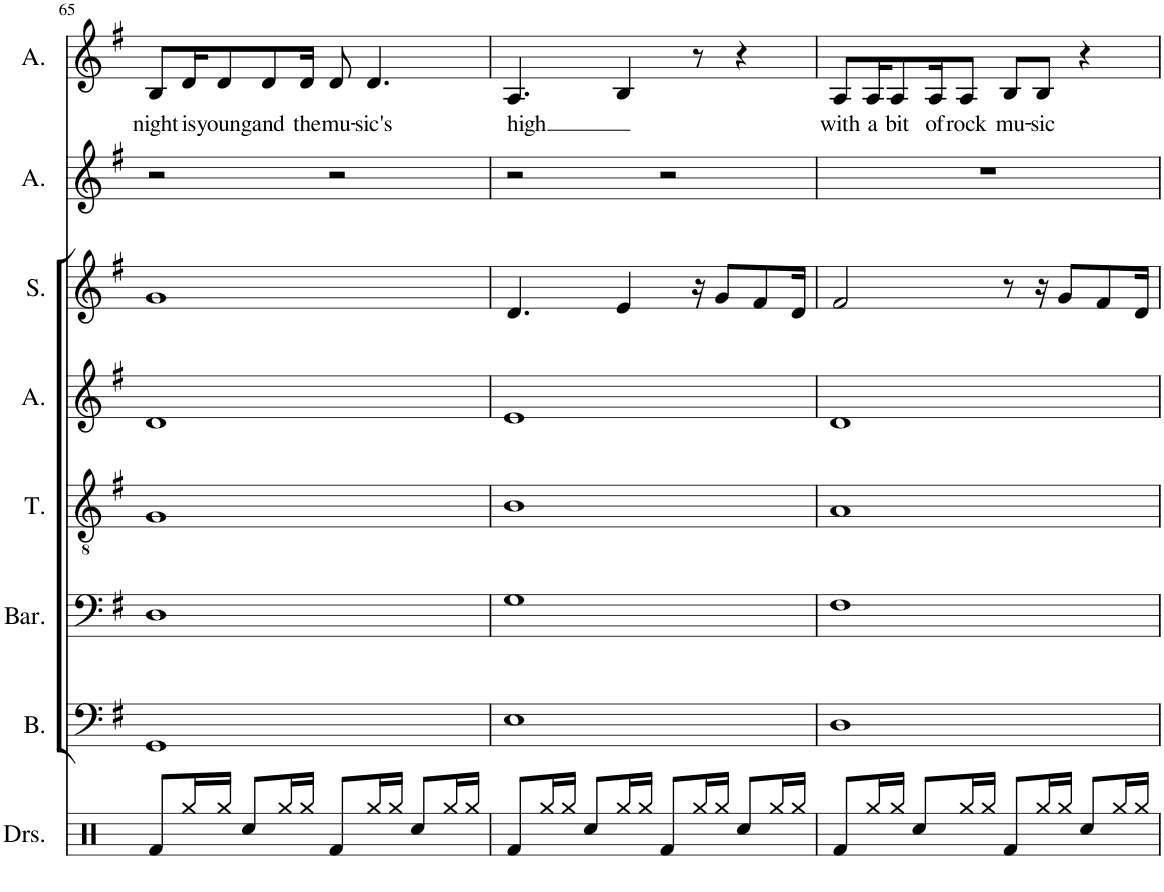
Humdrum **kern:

**kern	**kern	**kern	**kern	**kern	**kern	**kern	**kern	**text
*part8	*part7	*part6	*part5	*part4	*part3	*part2	*part1	*part1
*staff8	*staff7	*staff6	*staff5	*staff4	*staff3	*staff2	*staff1	*staff1
*I"Drumset	*I"Bass	*I"Baritone	*I"Tenor	*I"Alto	*I"Soprano	*I"Alto	*I"Alto	*
*I'Drs.	*I'B.	*I'Bar.	*I'T.	*I'A.	*I'S.	*I'A.	*I'A.	*
!!LO:PB:g=z
*clefX	*clefF4	*clefF4	*clefGv2	*clefG2	*clefG2	*clefG2	*clefG2	*
*k[]	*k[f#]	*k[f#]	*k[f#]	*k[f#]	*k[f#]	*k[f#]	*k[f#]	*
*M4/4	*M4/4	*M4/4	*M4/4	*M4/4	*M4/4	*M4/4	*M4/4	*
=65	=65	=65	=65	=65	=65	=65	=65	=65
!	!	!	!	!	!	!	!	!LO:LY:b
8Rf/L	1GG	1D	1G	1d	1g	2r	8B/L	night
!	!	!	!	!	!	!	!	!LO:LY:b
16Rgg/L	.	.	.	.	.	.	16d/K	is
!	!	!	!	!	!	!	!	!LO:LY:b
16Rgg/JJ	.	.	.	.	.	.	8d/	young
8Rcc/L	.	.	.	.	.	.	.	.
!	!	!	!	!	!	!	!	!LO:LY:b
.	.	.	.	.	.	.	8d/	and
16Rgg/L	.	.	.	.	.	.	.	.
!	!	!	!	!	!	!	!	!LO:LY:b
16Rgg/JJ	.	.	.	.	.	.	16d/Jk	the
!	!	!	!	!	!	!	!	!LO:LY:b
8Rf/L	.	.	.	.	.	2r	8d/	mu-
!	!	!	!	!	!	!	!	!LO:LY:b
16Rgg/L	.	.	.	.	.	.	4.d/	-sic's
16Rgg/JJ	.	.	.	.	.	.	.	.
8Rcc/L	.	.	.	.	.	.	.	.
16Rgg/L	.	.	.	.	.	.	.	.
16Rgg/JJ	.	.	.	.	.	.	.	.
=66	=66	=66	=66	=66	=66	=66	=66	=66
!	!	!	!	!	!	!	!	!LO:LY:b
8Rf/L	1E	1G	1B	1e	4.d/	2r	4.A/	high
16Rgg/L	.	.	.	.	.	.	.	.
16Rgg/JJ	.	.	.	.	.	.	.	.
8Rcc/L	.	.	.	.	.	.	.	.
16Rgg/L	.	.	.	.	4e/	.	4B/	.
16Rgg/JJ	.	.	.	.	.	.	.	.
8Rf/L	.	.	.	.	.	2r	.	.
16Rgg/L	.	.	.	.	16r	.	8r	.
16Rgg/JJ	.	.	.	.	8g/L	.	.	.
8Rcc/L	.	.	.	.	.	.	4r	.
.	.	.	.	.	8f#/	.	.	.
16Rgg/L	.	.	.	.	.	.	.	.
16Rgg/JJ	.	.	.	.	16d/Jk	.	.	.
=67	=67	=67	=67	=67	=67	=67	=67	=67
!	!	!	!	!	!	!	!	!LO:LY:b
8Rf/L	1D	1F#	1A	1d	2f#/	1r	8A/L	with
!	!	!	!	!	!	!	!	!LO:LY:b
16Rgg/L	.	.	.	.	.	.	16A/K	a
!	!	!	!	!	!	!	!	!LO:LY:b
16Rgg/JJ	.	.	.	.	.	.	8A/	bit
8Rcc/L	.	.	.	.	.	.	.	.
!	!	!	!	!	!	!	!	!LO:LY:b
.	.	.	.	.	.	.	16A/K	of
!	!	!	!	!	!	!	!	!LO:LY:b
16Rgg/L	.	.	.	.	.	.	8A/J	rock
16Rgg/JJ	.	.	.	.	.	.	.	.
!	!	!	!	!	!	!	!	!LO:LY:b
8Rf/L	.	.	.	.	8r	.	8B/L	mu-
!	!	!	!	!	!	!	!	!LO:LY:b
16Rgg/L	.	.	.	.	16r	.	8B/J	-sic
16Rgg/JJ	.	.	.	.	8g/L	.	.	.
8Rcc/L	.	.	.	.	.	.	4r	.
.	.	.	.	.	8f#/	.	.	.
16Rgg/L	.	.	.	.	.	.	.	.
16Rgg/JJ	.	.	.	.	16d/Jk	.	.	.
=	=	=	=	=	=	=	=	=
*-	*-	*-	*-	*-	*-	*-	*-	*-
